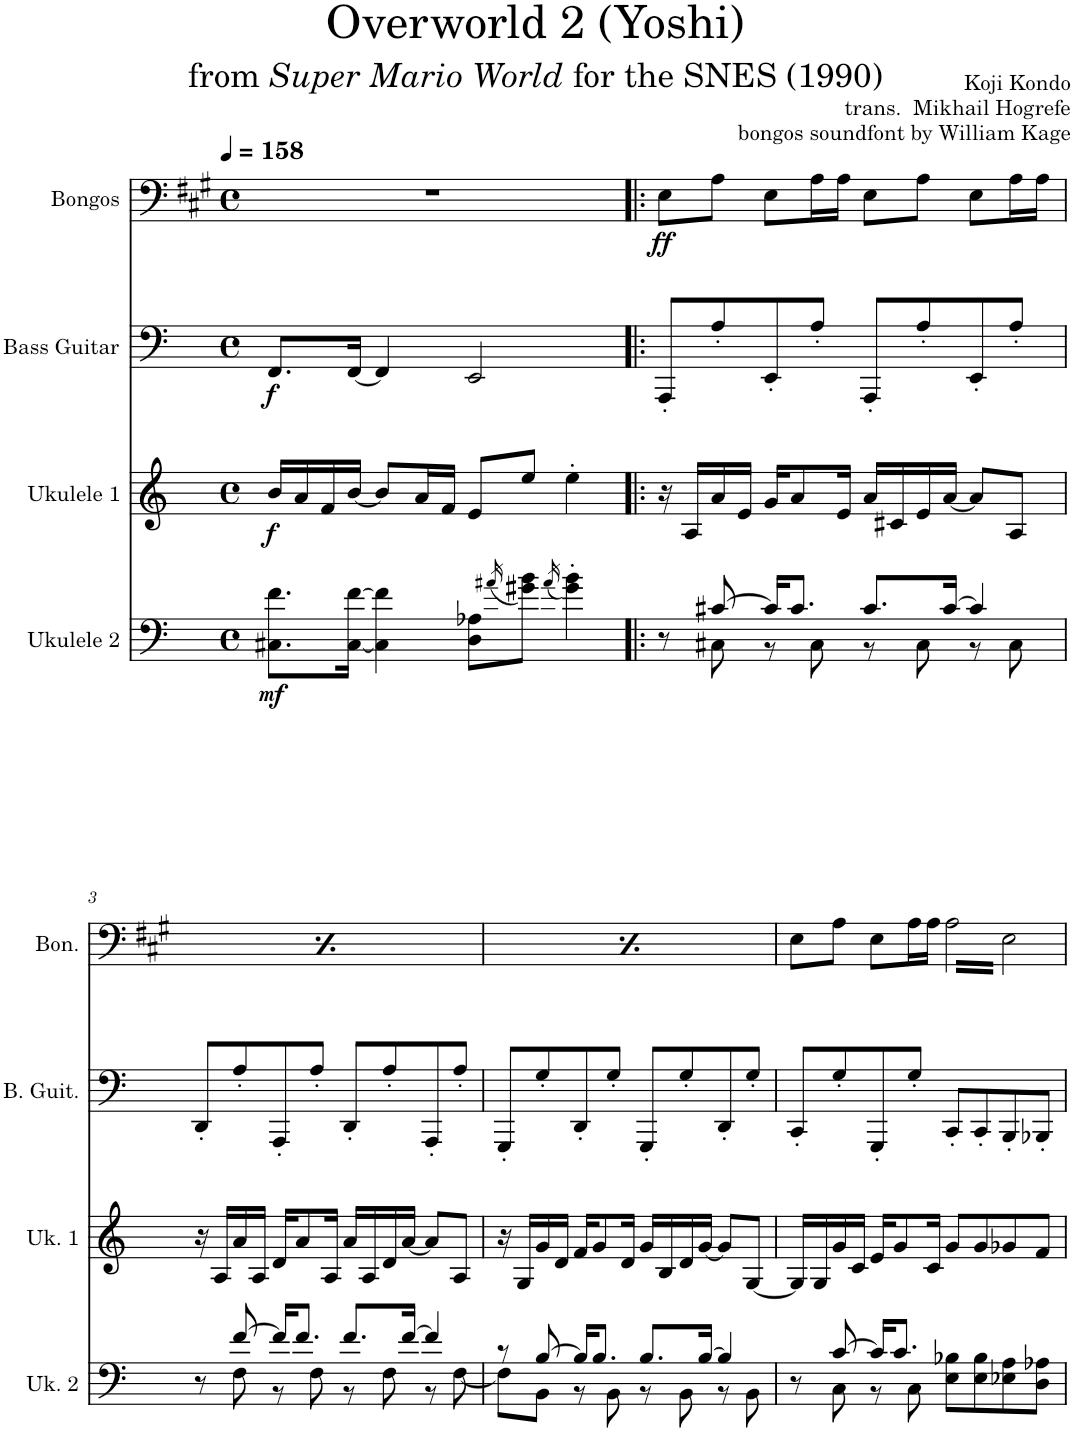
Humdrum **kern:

**kern	**dynam	**kern	**dynam	**kern	**dynam	**kern	**dynam
*part4	*part4	*part3	*part3	*part2	*part2	*part1	*part1
*staff4	*staff4	*staff3	*staff3	*staff2	*staff2	*staff1	*staff1
*I"Ukulele 2	*	*I"Ukulele 1	*	*I"Bass Guitar	*	*I"Bongos	*
*I'Uk. 2	*	*I'Uk. 1	*	*I'B. Guit.	*	*I'Bon.	*
*clefF4	*	*clefG2	*	*clefF4	*	*clefF4	*
*	*	*	*	*	*	*Trd-2c-3	*
*k[]	*	*k[]	*	*k[]	*	*k[f#c#g#]	*
*M4/4	*	*M4/4	*	*M4/4	*	*M4/4	*
*met(c)	*	*met(c)	*	*met(c)	*	*met(c)	*
*MM158	*	*MM158	*	*MM158	*	*MM158	*
=1	=1	=1	=1	=1	=1	=1	=1
!	!LO:DY:b	!	!LO:DY:b	!	!LO:DY:b	!	!
8.C#X\ 8.f\L	mf	16b/LL	f	8.FF/L	f	1r	.
.	.	16a/	.	.	.	.	.
.	.	16f/	.	.	.	.	.
[16C#\ [16f\Jk	.	[16b/JJ	.	[16FF/Jk	.	.	.
4C#\] 4f\]	.	8b/L]	.	4FF/]	.	.	.
.	.	16a/L	.	.	.	.	.
.	.	16f/JJ	.	.	.	.	.
8D\ 8A-X\L	.	8e/L	.	2EE/	.	.	.
(16qa#X/	.	.	.	.	.	.	.
8g#X\ 8b\J)	.	8ee/J	.	.	.	.	.
(16qa#/	.	.	.	.	.	.	.
4g#\' 4b\')	.	4ee'\	.	.	.	.	.
=2!|:	=2!|:	=2!|:	=2!|:	=2!|:	=2!|:	=2!|:	=2!|:
*^	*	*	*	*	*	*	*
!	!	!	!	!	!	!	!	!LO:DY:b
8r	8ryy	.	16r	.	8AAA'/L	.	8E\L	ff
.	.	.	16A/LL	.	.	.	.	.
[8c#X/	8C#X\	.	16a/	.	8A'/	.	8A\J	.
.	.	.	16e/JJ	.	.	.	.	.
16c#/KL]	8r	.	16g/KL	.	8EE'/	.	8E\L	.
8.c#/J	.	.	8a/	.	.	.	.	.
.	8C#\	.	.	.	8A'/J	.	16A\L	.
.	.	.	16e/Jk	.	.	.	16A\JJ	.
8.c#/L	8r	.	16a/LL	.	8AAA'/L	.	8E\L	.
.	.	.	16c#X/	.	.	.	.	.
.	8C#\	.	16e/	.	8A'/	.	8A\J	.
[16c#/Jk	.	.	[16a/JJ	.	.	.	.	.
4c#/]	8r	.	8a/L]	.	8EE'/	.	8E\L	.
.	8C#\	.	8A/J	.	8A'/J	.	16A\L	.
.	.	.	.	.	.	.	16A\JJ	.
!!LO:LB:g=z
=3	=3	=3	=3	=3	=3	=3	=3	=3
!	!	!	!	!	!	!	!	!LO:DY:b
8r	8ryy	.	16r	.	8DD'/L	.	8E\L	ff
.	.	.	16A/LL	.	.	.	.	.
[8f/	8F\	.	16a/	.	8A'/	.	8A\J	.
.	.	.	16A/JJ	.	.	.	.	.
16f/KL]	8r	.	16d/KL	.	8AAA'/	.	8E\L	.
8.f/J	.	.	8a/	.	.	.	.	.
.	8F\	.	.	.	8A'/J	.	16A\L	.
.	.	.	16A/Jk	.	.	.	16A\JJ	.
8.f/L	8r	.	16a/LL	.	8DD'/L	.	8E\L	.
.	.	.	16A/	.	.	.	.	.
.	8F\	.	16d/	.	8A'/	.	8A\J	.
[16f/Jk	.	.	[16a/JJ	.	.	.	.	.
4f/]	8r	.	8a/L]	.	8AAA'/	.	8E\L	.
.	[8F\	.	8A/J	.	8A'/J	.	16A\L	.
.	.	.	.	.	.	.	16A\JJ	.
=4	=4	=4	=4	=4	=4	=4	=4	=4
!	!	!	!	!	!	!	!	!LO:DY:b
8r	8F\L]	.	16r	.	8GGG'/L	.	8E\L	ff
.	.	.	16G/LL	.	.	.	.	.
[8B/	8BB\J	.	16g/	.	8G'/	.	8A\J	.
.	.	.	16d/JJ	.	.	.	.	.
16B/KL]	8r	.	16f/KL	.	8DD'/	.	8E\L	.
8.B/J	.	.	8g/	.	.	.	.	.
.	8BB\	.	.	.	8G'/J	.	16A\L	.
.	.	.	16d/Jk	.	.	.	16A\JJ	.
8.B/L	8r	.	16g/LL	.	8GGG'/L	.	8E\L	.
.	.	.	16B/	.	.	.	.	.
.	8BB\	.	16d/	.	8G'/	.	8A\J	.
[16B/Jk	.	.	[16g/JJ	.	.	.	.	.
4B/]	8r	.	8g/L]	.	8DD'/	.	8E\L	.
.	8BB\	.	[8G/J	.	8G'/J	.	16A\L	.
.	.	.	.	.	.	.	16A\JJ	.
=5	=5	=5	=5	=5	=5	=5	=5	=5
8r	8ryy	.	16G/LL]	.	8CC'/L	.	8E\L	.
.	.	.	16G/	.	.	.	.	.
[8c/	8C\	.	16g/	.	8G'/	.	8A\J	.
.	.	.	16c/JJ	.	.	.	.	.
16c/KL]	8r	.	16e/KL	.	8GGG'/	.	8E\L	.
8.c/J	.	.	8g/	.	.	.	.	.
.	8C\	.	.	.	8G'/J	.	16A\L	.
.	.	.	16c/Jk	.	.	.	16A\JJ	.
*	*	*	*	*	*	*	*tremolo	*
8E\ 8B-X\L	2ryy	.	8g/L	.	8CC'/L	.	32A\LLL	.
.	.	.	.	.	.	.	32E\	.
.	.	.	.	.	.	.	32A\	.
.	.	.	.	.	.	.	32E\	.
8E\ 8B-\	.	.	8g/	.	8CC'/	.	32A\	.
.	.	.	.	.	.	.	32E\	.
.	.	.	.	.	.	.	32A\	.
.	.	.	.	.	.	.	32E\	.
8E-X\ 8A\	.	.	8g-X/	.	8BBB'/	.	32A\	.
.	.	.	.	.	.	.	32E\	.
.	.	.	.	.	.	.	32A\	.
.	.	.	.	.	.	.	32E\	.
8D\ 8A-X\J	.	.	8f/J	.	8BBB-X'/J	.	32A\	.
.	.	.	.	.	.	.	32E\	.
.	.	.	.	.	.	.	32A\	.
.	.	.	.	.	.	.	32E\JJJ	.
*	*	*	*	*	*	*	*Xtremolo	*
.	.	.	.	.	.	.	.	.
.	.	.	.	.	.	.	.	.
.	.	.	.	.	.	.	.	.
.	.	.	.	.	.	.	.	.
.	.	.	.	.	.	.	.	.
.	.	.	.	.	.	.	.	.
.	.	.	.	.	.	.	.	.
.	.	.	.	.	.	.	.	.
*v	*v	*	*	*	*	*	*	*
=	=	=	=	=	=	=	=
*-	*-	*-	*-	*-	*-	*-	*-
